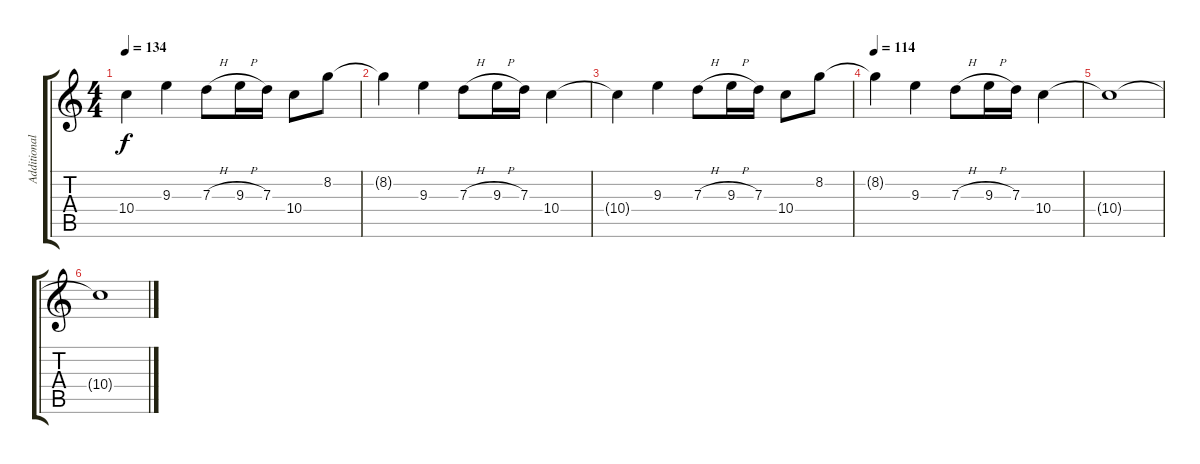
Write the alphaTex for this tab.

\track ("Additional Guitar" "Additional") {instrument overdrivenguitar}
\staff {score tabs}
\tuning (E4 B3 G3 D3 A2 E2) {hide}
\ts (4 4)
\tempo 134
\clef g2
\ks c
10.4{t}.4{dy f} 9.3.4 7.3{h}.8 9.3{h}.16 7.3.16 10.4.8 8.2.8 |
8.2{t}.4 9.3.4 7.3{h}.8 9.3{h}.16 7.3.16 10.4.4 |
10.4{t}.4 9.3.4 7.3{h}.8 9.3{h}.16 7.3.16 10.4.8 8.2.8 |
\tempo 114
8.2{t}.4 9.3.4 7.3{h}.8 9.3{h}.16 7.3.16 10.4.4 |
10.4{t}.1 |
10.4{t}.1
